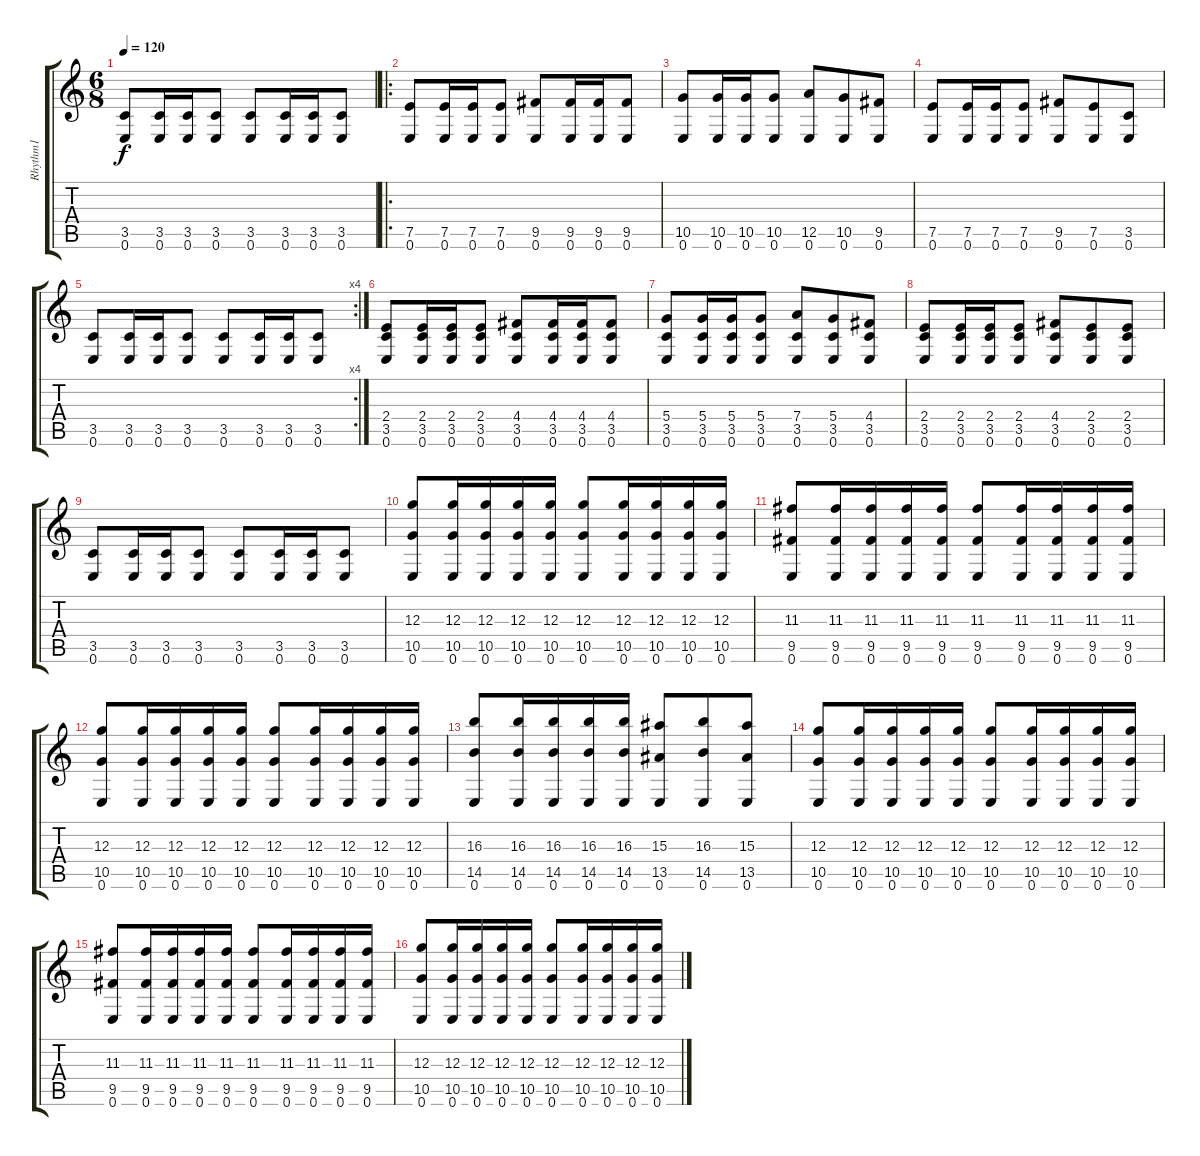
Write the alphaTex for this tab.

\track ("Rhythm1" "Rhythm1") {instrument distortionguitar}
\staff {score tabs}
\tuning (E4 B3 G3 D3 A2 E2) {hide}
\ts (6 8)
\tempo 120
\clef g2
\ks c
(3.5 0.6).8{dy f} (3.5 0.6).16 (3.5 0.6).16 (3.5 0.6).8 (3.5 0.6).8 (3.5 0.6).16 (3.5 0.6).16 (3.5 0.6).8 |
\ro
(7.5 0.6).8 (7.5 0.6).16 (7.5 0.6).16 (7.5 0.6).8 (9.5 0.6).8 (9.5 0.6).16 (9.5 0.6).16 (9.5 0.6).8 |
(10.5 0.6).8 (10.5 0.6).16 (10.5 0.6).16 (10.5 0.6).8 (12.5 0.6).8 (10.5 0.6).8 (9.5 0.6).8 |
(7.5 0.6).8 (7.5 0.6).16 (7.5 0.6).16 (7.5 0.6).8 (9.5 0.6).8 (7.5 0.6).8 (3.5 0.6).8 |
\rc 4
(3.5 0.6).8 (3.5 0.6).16 (3.5 0.6).16 (3.5 0.6).8 (3.5 0.6).8 (3.5 0.6).16 (3.5 0.6).16 (3.5 0.6).8 |
(2.4 3.5 0.6).8 (2.4 3.5 0.6).16 (2.4 3.5 0.6).16 (2.4 3.5 0.6).8 (4.4 3.5 0.6).8 (4.4 3.5 0.6).16 (4.4 3.5 0.6).16 (4.4 3.5 0.6).8 |
(5.4 3.5 0.6).8 (5.4 3.5 0.6).16 (5.4 3.5 0.6).16 (5.4 3.5 0.6).8 (7.4 3.5 0.6).8 (5.4 3.5 0.6).8 (4.4 3.5 0.6).8 |
(2.4 3.5 0.6).8 (2.4 3.5 0.6).16 (2.4 3.5 0.6).16 (2.4 3.5 0.6).8 (4.4 3.5 0.6).8 (2.4 3.5 0.6).8 (2.4 3.5 0.6).8 |
(3.5 0.6).8 (3.5 0.6).16 (3.5 0.6).16 (3.5 0.6).8 (3.5 0.6).8 (3.5 0.6).16 (3.5 0.6).16 (3.5 0.6).8 |
(12.3 10.5 0.6).8 (12.3 10.5 0.6).16 (12.3 10.5 0.6).16 (12.3 10.5 0.6).16 (12.3 10.5 0.6).16 (12.3 10.5 0.6).8 (12.3 10.5 0.6).16 (12.3 10.5 0.6).16 (12.3 10.5 0.6).16 (12.3 10.5 0.6).16 |
(11.3 9.5 0.6).8 (11.3 9.5 0.6).16 (11.3 9.5 0.6).16 (11.3 9.5 0.6).16 (11.3 9.5 0.6).16 (11.3 9.5 0.6).8 (11.3 9.5 0.6).16 (11.3 9.5 0.6).16 (11.3 9.5 0.6).16 (11.3 9.5 0.6).16 |
(12.3 10.5 0.6).8 (12.3 10.5 0.6).16 (12.3 10.5 0.6).16 (12.3 10.5 0.6).16 (12.3 10.5 0.6).16 (12.3 10.5 0.6).8 (12.3 10.5 0.6).16 (12.3 10.5 0.6).16 (12.3 10.5 0.6).16 (12.3 10.5 0.6).16 |
(16.3 14.5 0.6).8 (16.3 14.5 0.6).16 (16.3 14.5 0.6).16 (16.3 14.5 0.6).16 (16.3 14.5 0.6).16 (15.3 13.5 0.6).8 (16.3 14.5 0.6).8 (15.3 13.5 0.6).8 |
(12.3 10.5 0.6).8 (12.3 10.5 0.6).16 (12.3 10.5 0.6).16 (12.3 10.5 0.6).16 (12.3 10.5 0.6).16 (12.3 10.5 0.6).8 (12.3 10.5 0.6).16 (12.3 10.5 0.6).16 (12.3 10.5 0.6).16 (12.3 10.5 0.6).16 |
(11.3 9.5 0.6).8 (11.3 9.5 0.6).16 (11.3 9.5 0.6).16 (11.3 9.5 0.6).16 (11.3 9.5 0.6).16 (11.3 9.5 0.6).8 (11.3 9.5 0.6).16 (11.3 9.5 0.6).16 (11.3 9.5 0.6).16 (11.3 9.5 0.6).16 |
(12.3 10.5 0.6).8 (12.3 10.5 0.6).16 (12.3 10.5 0.6).16 (12.3 10.5 0.6).16 (12.3 10.5 0.6).16 (12.3 10.5 0.6).8 (12.3 10.5 0.6).16 (12.3 10.5 0.6).16 (12.3 10.5 0.6).16 (12.3 10.5 0.6).16
